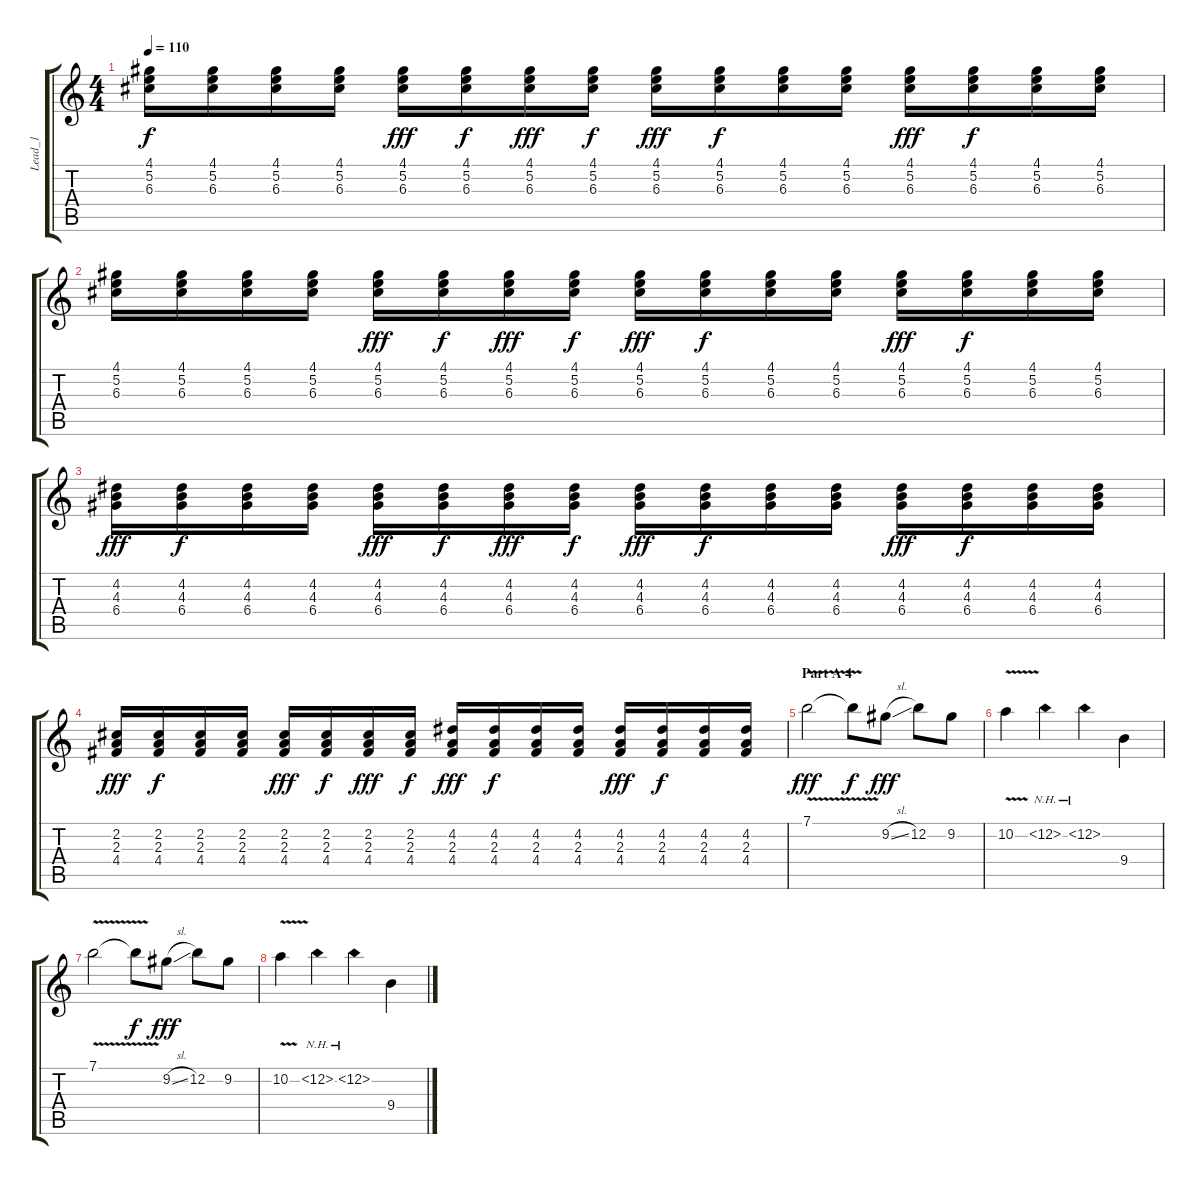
\track ("Lead_1" "Lead_1") {instrument acousticguitarnylon}
\staff {score tabs}
\tuning (E4 B3 G3 D3 A2 E2) {hide}
\ts (4 4)
\tempo 110
\clef g2
\ks c
(4.1 5.2 6.3).16{dy f} (4.1 5.2 6.3).16 (4.1 5.2 6.3).16 (4.1 5.2 6.3).16 (4.1 5.2 6.3).16{dy fff} (4.1 5.2 6.3).16{dy f} (4.1 5.2 6.3).16{dy fff} (4.1 5.2 6.3).16{dy f} (4.1 5.2 6.3).16{dy fff} (4.1 5.2 6.3).16{dy f} (4.1 5.2 6.3).16 (4.1 5.2 6.3).16 (4.1 5.2 6.3).16{dy fff} (4.1 5.2 6.3).16{dy f} (4.1 5.2 6.3).16 (4.1 5.2 6.3).16 |
(4.1 5.2 6.3).16 (4.1 5.2 6.3).16 (4.1 5.2 6.3).16 (4.1 5.2 6.3).16 (4.1 5.2 6.3).16{dy fff} (4.1 5.2 6.3).16{dy f} (4.1 5.2 6.3).16{dy fff} (4.1 5.2 6.3).16{dy f} (4.1 5.2 6.3).16{dy fff} (4.1 5.2 6.3).16{dy f} (4.1 5.2 6.3).16 (4.1 5.2 6.3).16 (4.1 5.2 6.3).16{dy fff} (4.1 5.2 6.3).16{dy f} (4.1 5.2 6.3).16 (4.1 5.2 6.3).16 |
(4.2 4.3 6.4).16{dy fff} (4.2 4.3 6.4).16{dy f} (4.2 4.3 6.4).16 (4.2 4.3 6.4).16 (4.2 4.3 6.4).16{dy fff} (4.2 4.3 6.4).16{dy f} (4.2 4.3 6.4).16{dy fff} (4.2 4.3 6.4).16{dy f} (4.2 4.3 6.4).16{dy fff} (4.2 4.3 6.4).16{dy f} (4.2 4.3 6.4).16 (4.2 4.3 6.4).16 (4.2 4.3 6.4).16{dy fff} (4.2 4.3 6.4).16{dy f} (4.2 4.3 6.4).16 (4.2 4.3 6.4).16 |
(2.2 2.3 4.4).16{dy fff} (2.2 2.3 4.4).16{dy f} (2.2 2.3 4.4).16 (2.2 2.3 4.4).16 (2.2 2.3 4.4).16{dy fff} (2.2 2.3 4.4).16{dy f} (2.2 2.3 4.4).16{dy fff} (2.2 2.3 4.4).16{dy f} (4.2 2.3 4.4).16{dy fff} (4.2 2.3 4.4).16{dy f} (4.2 2.3 4.4).16 (4.2 2.3 4.4).16 (4.2 2.3 4.4).16{dy fff} (4.2 2.3 4.4).16{dy f} (4.2 2.3 4.4).16 (4.2 2.3 4.4).16 |
\section ("" "Part A 4")
7.1{v}.2{dy fff instrument acousticguitarsteel} 7.1{t}.8{dy f} 9.2{sl}.8{dy fff} 12.2.8 9.2.8 |
10.2{v}.4 12.2{nh}.4 12.2{nh}.4 9.4.4 |
7.1{v}.2 7.1{t}.8{dy f} 9.2{sl}.8{dy fff} 12.2.8 9.2.8 |
10.2{v}.4 12.2{nh}.4 12.2{nh}.4 9.4.4
